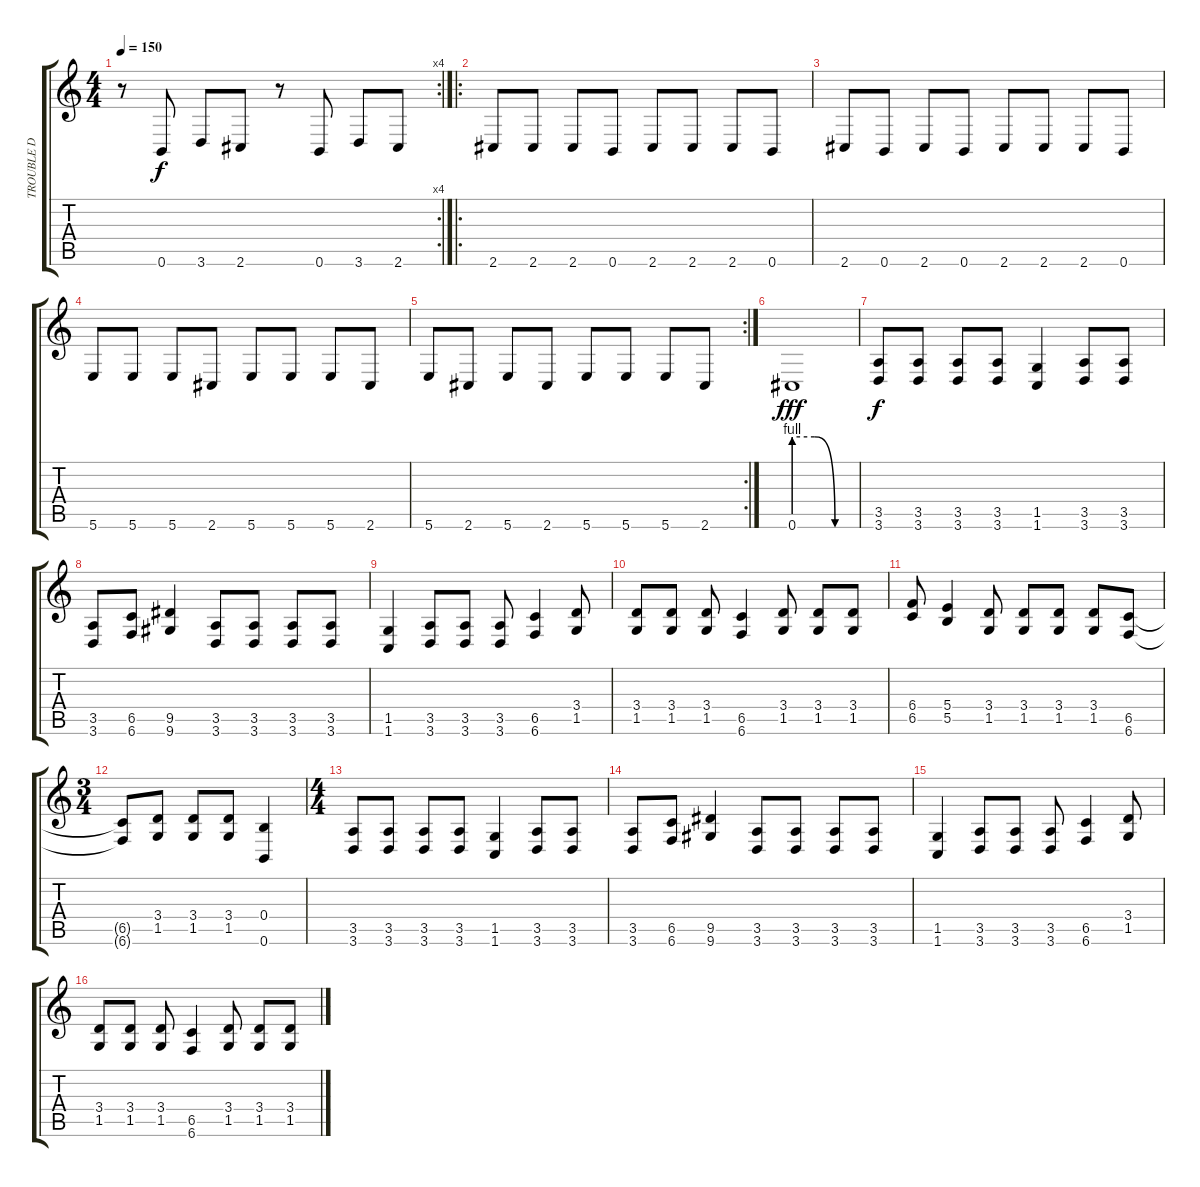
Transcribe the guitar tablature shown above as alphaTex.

\track ("TROUBLE D" "TROUBLE D") {instrument electricbassfinger}
\staff {score tabs}
\tuning (Db4 Ab3 E3 B2 Gb2 B1) {hide}
\rc 4
\ts (4 4)
\tempo 150
\clef g2
\ks c
r.8{dy f} 0.6.8 3.6.8 2.6.8 r.8 0.6.8 3.6.8 2.6.8 |
\ro
2.6.8 2.6.8 2.6.8 0.6.8 2.6.8 2.6.8 2.6.8 0.6.8 |
2.6.8 0.6.8 2.6.8 0.6.8 2.6.8 2.6.8 2.6.8 0.6.8 |
5.6.8 5.6.8 5.6.8 2.6.8 5.6.8 5.6.8 5.6.8 2.6.8 |
\rc 2
5.6.8 2.6.8 5.6.8 2.6.8 5.6.8 5.6.8 5.6.8 2.6.8 |
0.6{be (custom 0 4 20 4 40 0 60 0)}.1{dy fff} |
(3.5 3.6).8{dy f} (3.5 3.6).8 (3.5 3.6).8 (3.5 3.6).8 (1.5 1.6).4 (3.5 3.6).8 (3.5 3.6).8 |
(3.5 3.6).8 (6.5 6.6).8 (9.5 9.6).4 (3.5 3.6).8 (3.5 3.6).8 (3.5 3.6).8 (3.5 3.6).8 |
(1.5 1.6).4 (3.5 3.6).8 (3.5 3.6).8 (3.5 3.6).8 (6.5 6.6).4 (3.4 1.5).8 |
(3.4 1.5).8 (3.4 1.5).8 (3.4 1.5).8 (6.5 6.6).4 (3.4 1.5).8 (3.4 1.5).8 (3.4 1.5).8 |
(6.4 6.5).8 (5.4 5.5).4 (3.4 1.5).8 (3.4 1.5).8 (3.4 1.5).8 (3.4 1.5).8 (6.5 6.6).8 |
\ts (3 4)
(6.5{t} 6.6{t}).8 (3.4 1.5).8 (3.4 1.5).8 (3.4 1.5).8 (0.4 0.6).4 |
\ts (4 4)
(3.5 3.6).8 (3.5 3.6).8 (3.5 3.6).8 (3.5 3.6).8 (1.5 1.6).4 (3.5 3.6).8 (3.5 3.6).8 |
(3.5 3.6).8 (6.5 6.6).8 (9.5 9.6).4 (3.5 3.6).8 (3.5 3.6).8 (3.5 3.6).8 (3.5 3.6).8 |
(1.5 1.6).4 (3.5 3.6).8 (3.5 3.6).8 (3.5 3.6).8 (6.5 6.6).4 (3.4 1.5).8 |
(3.4 1.5).8 (3.4 1.5).8 (3.4 1.5).8 (6.5 6.6).4 (3.4 1.5).8 (3.4 1.5).8 (3.4 1.5).8
